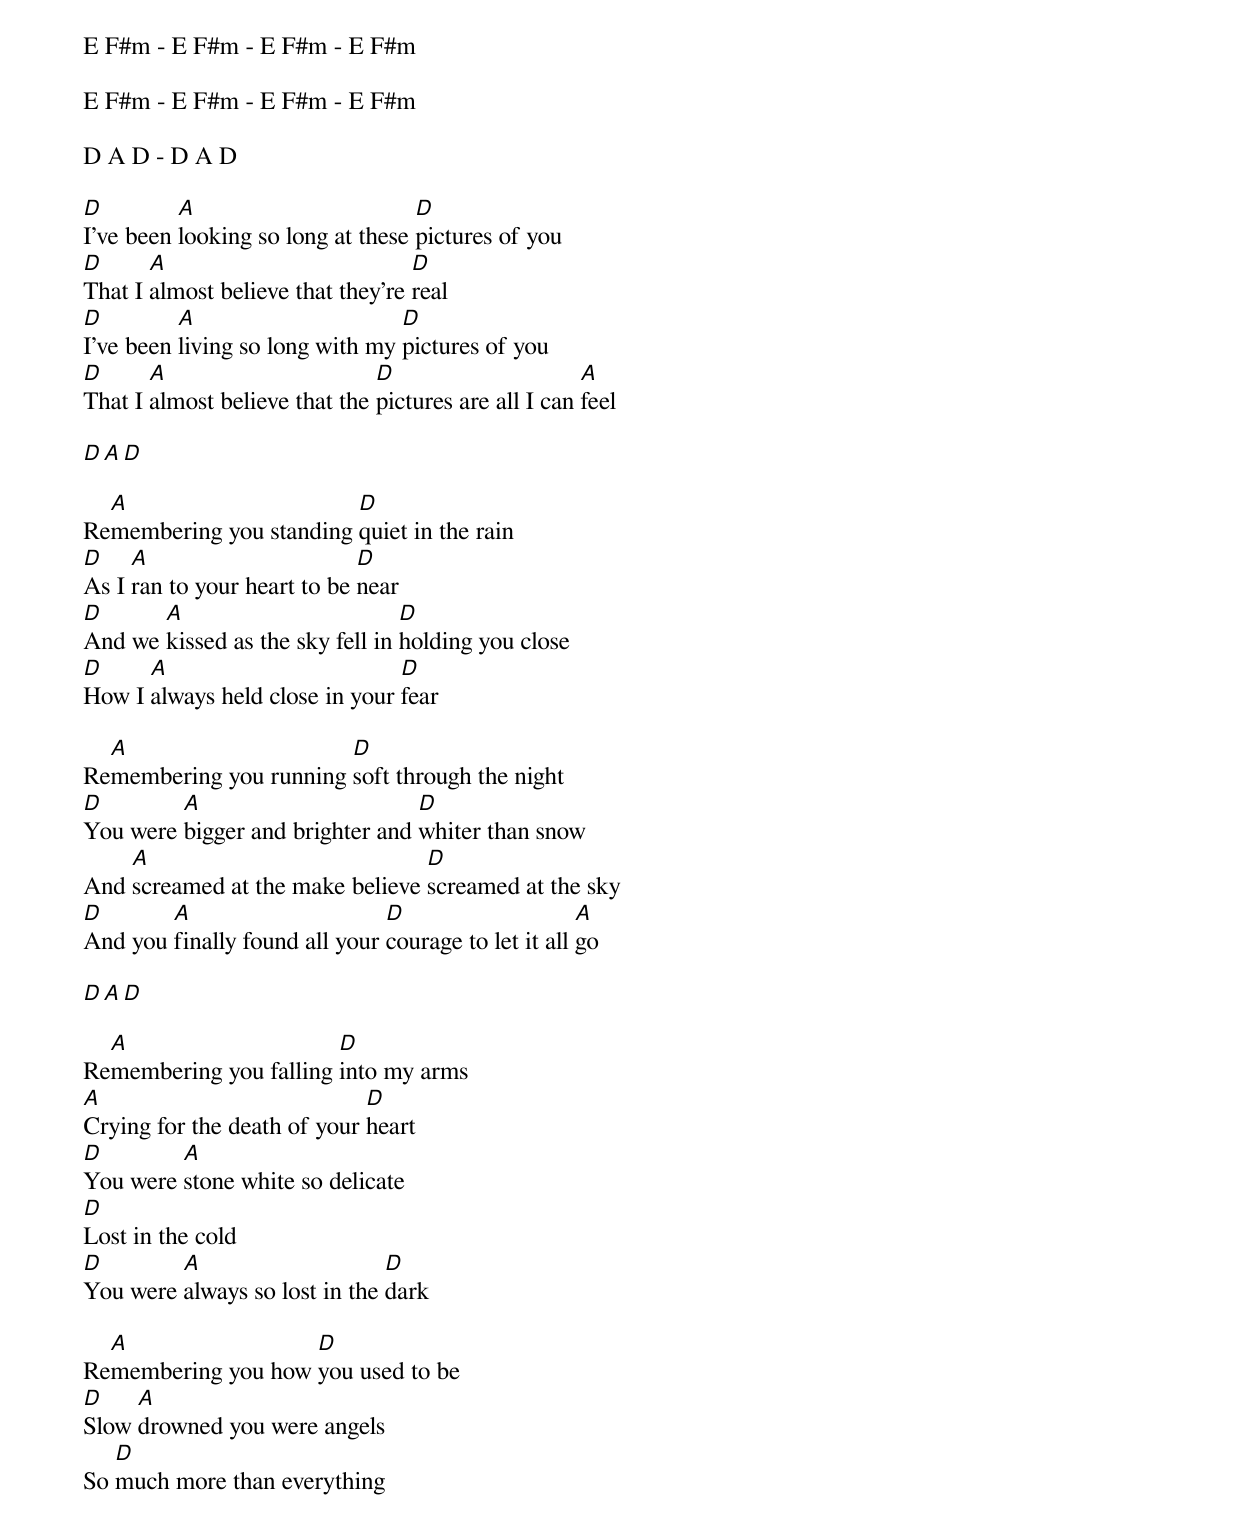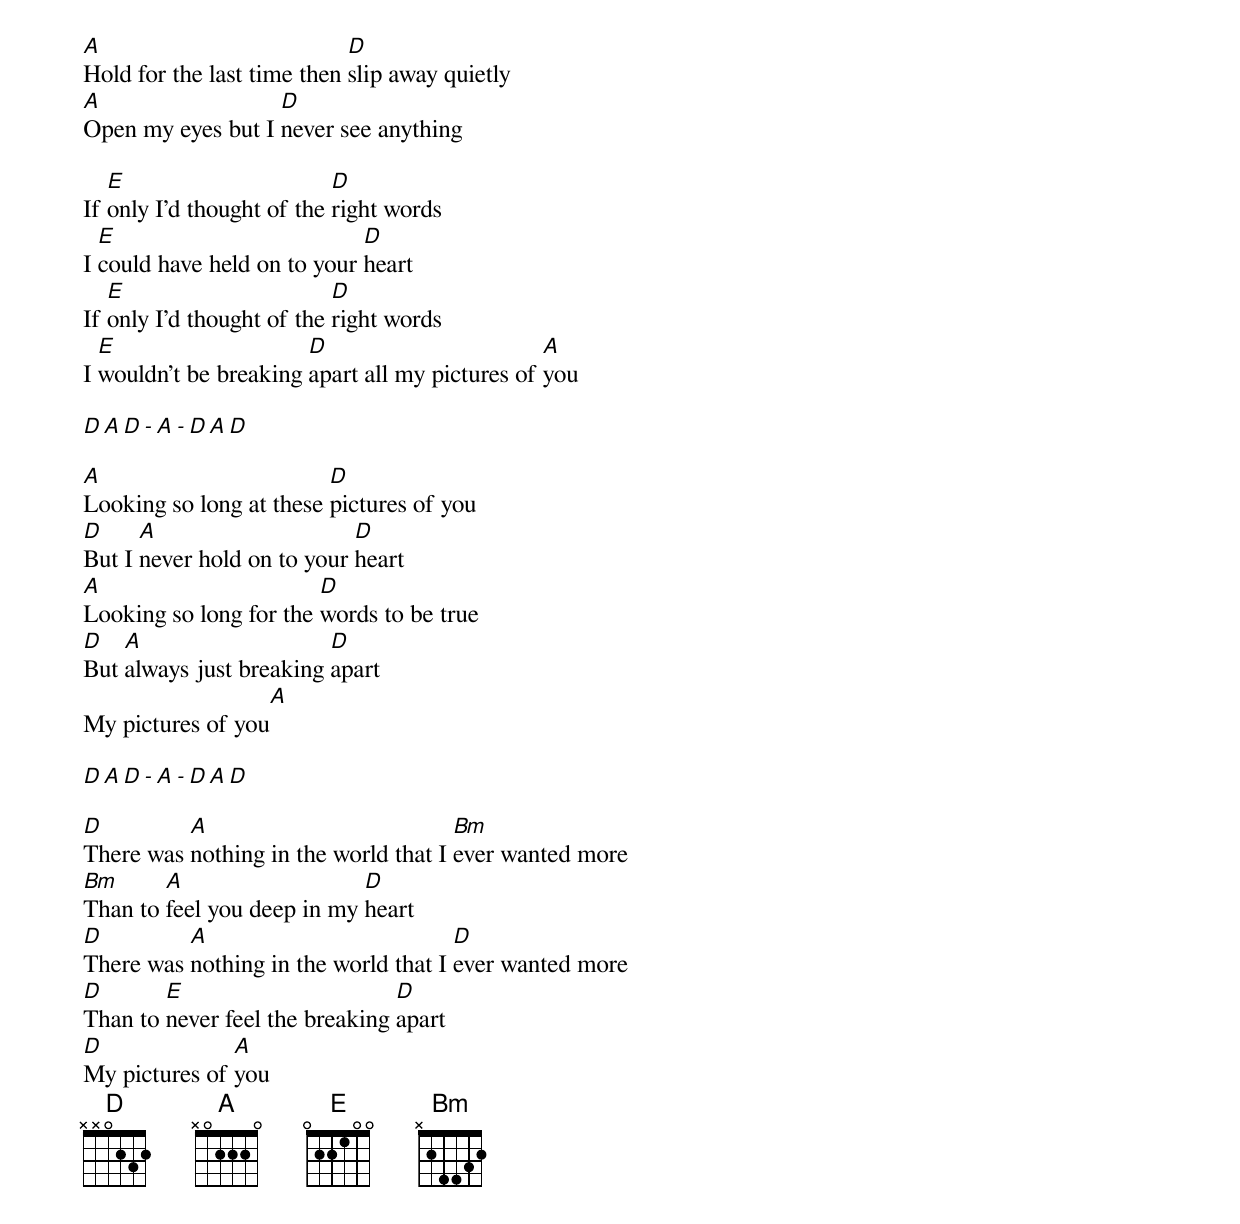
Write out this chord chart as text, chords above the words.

E F#m - E F#m - E F#m - E F#m

E F#m - E F#m - E F#m - E F#m

D A D - D A D

D         A                        D
I've been looking so long at these pictures of you
D      A                           D
That I almost believe that they're real
D         A                      D
I've been living so long with my pictures of you
D      A                       D                      A
That I almost believe that the pictures are all I can feel

D A D

  A                      D
Remembering you standing quiet in the rain
D    A                       D
As I ran to your heart to be near
D      A                         D
And we kissed as the sky fell in holding you close
D     A                         D
How I always held close in your fear

  A                     D
Remembering you running soft through the night
D        A                       D
You were bigger and brighter and whiter than snow
    A                            D
And screamed at the make believe screamed at the sky
D       A                      D                     A
And you finally found all your courage to let it all go

D A D

  A                     D
Remembering you falling into my arms
A                            D
Crying for the death of your heart
D        A
You were stone white so delicate
D
Lost in the cold
D        A                     D
You were always so lost in the dark

  A                 D
Remembering you how you used to be
D    A
Slow drowned you were angels
   D
So much more than everything
A                           D
Hold for the last time then slip away quietly
A                  D
Open my eyes but I never see anything

   E                       D
If only I'd thought of the right words
  E                          D
I could have held on to your heart
   E                       D
If only I'd thought of the right words
  E                    D                        A
I wouldn't be breaking apart all my pictures of you

D A D - A - D A D

A                        D
Looking so long at these pictures of you
D     A                     D
But I never hold on to your heart
A                       D
Looking so long for the words to be true
D   A                    D
But always just breaking apart
                  A
My pictures of you

D A D - A - D A D

D         A                           Bm
There was nothing in the world that I ever wanted more
Bm      A                   D
Than to feel you deep in my heart
D         A                           D
There was nothing in the world that I ever wanted more
D       E                       D
Than to never feel the breaking apart
D              A
My pictures of you
